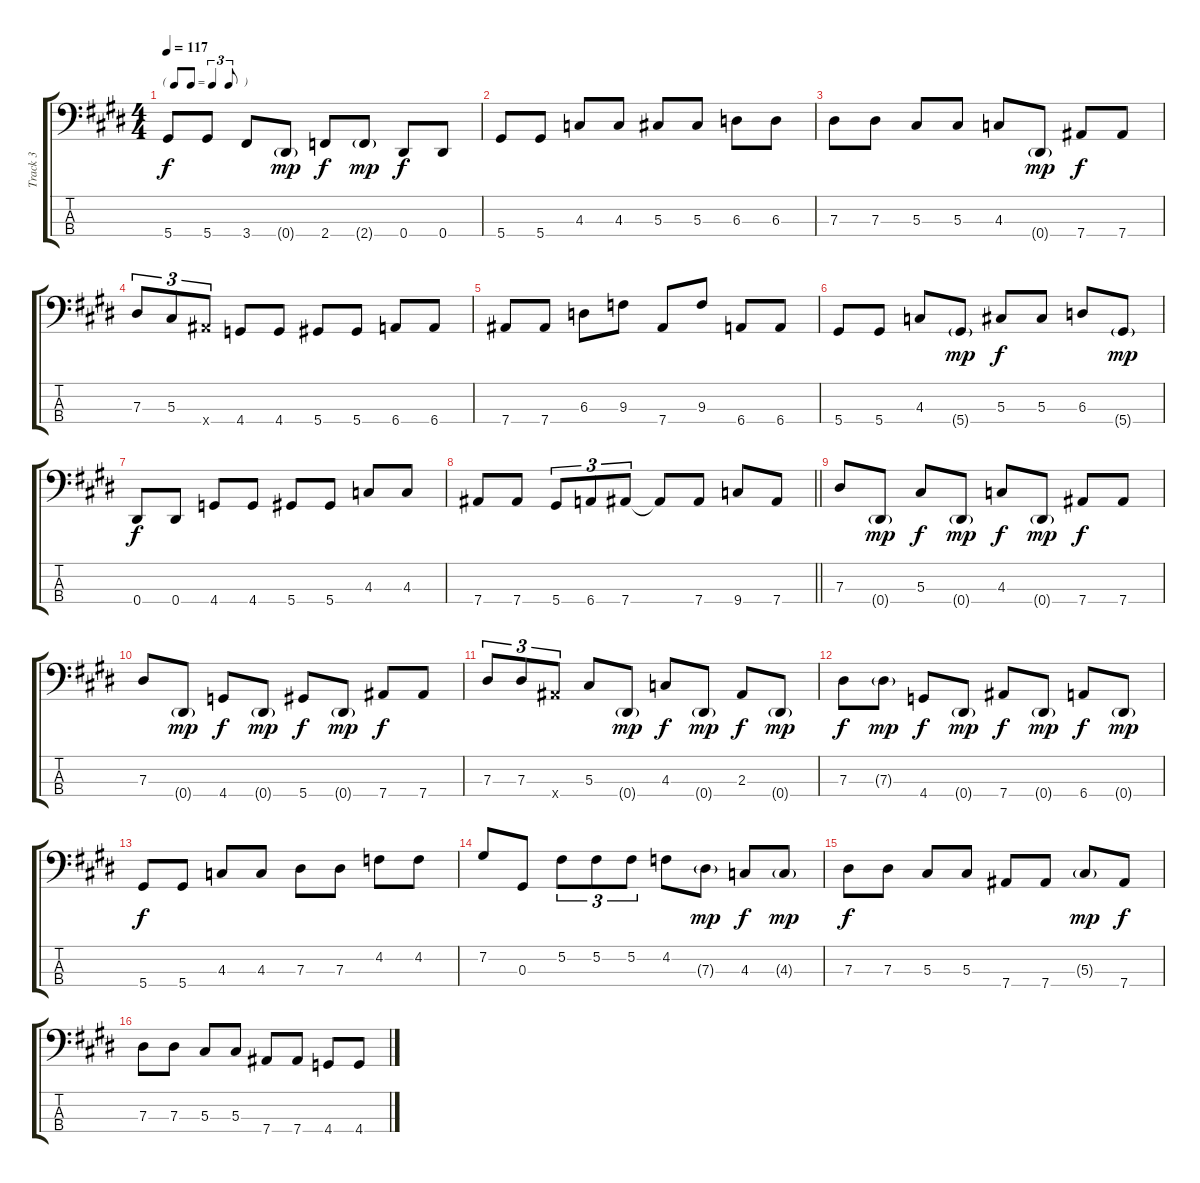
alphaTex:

\track ("Track 3" "Track 3") {instrument electricbassfinger}
\staff {score tabs}
\tuning (Gb2 Db2 Ab1 Eb1) {hide}
\ts (4 4)
\tf triplet8th
\tempo 117
\clef f4
\ks e
5.4.8{dy f} 5.4.8 3.4.8 0.4{g}.8{dy mp} 2.4.8{dy f} 2.4{g}.8{dy mp} 0.4.8{dy f} 0.4.8 |
5.4.8 5.4.8 4.3.8 4.3.8 5.3.8 5.3.8 6.3.8 6.3.8 |
7.3.8 7.3.8 5.3.8 5.3.8 4.3.8 0.4{g}.8{dy mp} 7.4.8{dy f} 7.4.8 |
7.3.8{tu (3 2)} 5.3.8{tu (3 2)} 7.4{x}.8{tu (3 2)} 4.4.8 4.4.8 5.4.8 5.4.8 6.4.8 6.4.8 |
7.4.8 7.4.8 6.3.8 9.3.8 7.4.8 9.3.8 6.4.8 6.4.8 |
5.4.8 5.4.8 4.3.8 5.4{g}.8{dy mp} 5.3.8{dy f} 5.3.8 6.3.8 5.4{g}.8{dy mp} |
0.4.8{dy f} 0.4.8 4.4.8 4.4.8 5.4.8 5.4.8 4.3.8 4.3.8 |
\barLineRight lightlight
7.4.8 7.4.8 5.4.8{tu (3 2)} 6.4.8{tu (3 2)} 7.4.8{tu (3 2)} 7.4{t}.8 7.4.8 9.4.8 7.4.8 |
7.3.8 0.4{g}.8{dy mp} 5.3.8{dy f} 0.4{g}.8{dy mp} 4.3.8{dy f} 0.4{g}.8{dy mp} 7.4.8{dy f} 7.4.8 |
7.3.8 0.4{g}.8{dy mp} 4.4.8{dy f} 0.4{g}.8{dy mp} 5.4.8{dy f} 0.4{g}.8{dy mp} 7.4.8{dy f} 7.4.8 |
7.3.8{tu (3 2)} 7.3.8{tu (3 2)} 7.4{x}.8{tu (3 2)} 5.3.8 0.4{g}.8{dy mp} 4.3.8{dy f} 0.4{g}.8{dy mp} 2.3.8{dy f} 0.4{g}.8{dy mp} |
7.3.8{dy f} 7.3{g}.8{dy mp} 4.4.8{dy f} 0.4{g}.8{dy mp} 7.4.8{dy f} 0.4{g}.8{dy mp} 6.4.8{dy f} 0.4{g}.8{dy mp} |
5.4.8{dy f} 5.4.8 4.3.8 4.3.8 7.3.8 7.3.8 4.2.8 4.2.8 |
7.2.8 0.3.8 5.2.8{tu (3 2)} 5.2.8{tu (3 2)} 5.2.8{tu (3 2)} 4.2.8 7.3{g}.8{dy mp} 4.3.8{dy f} 4.3{g}.8{dy mp} |
7.3.8{dy f} 7.3.8 5.3.8 5.3.8 7.4.8 7.4.8 5.3{g}.8{dy mp} 7.4.8{dy f} |
7.3.8 7.3.8 5.3.8 5.3.8 7.4.8 7.4.8 4.4.8 4.4.8
